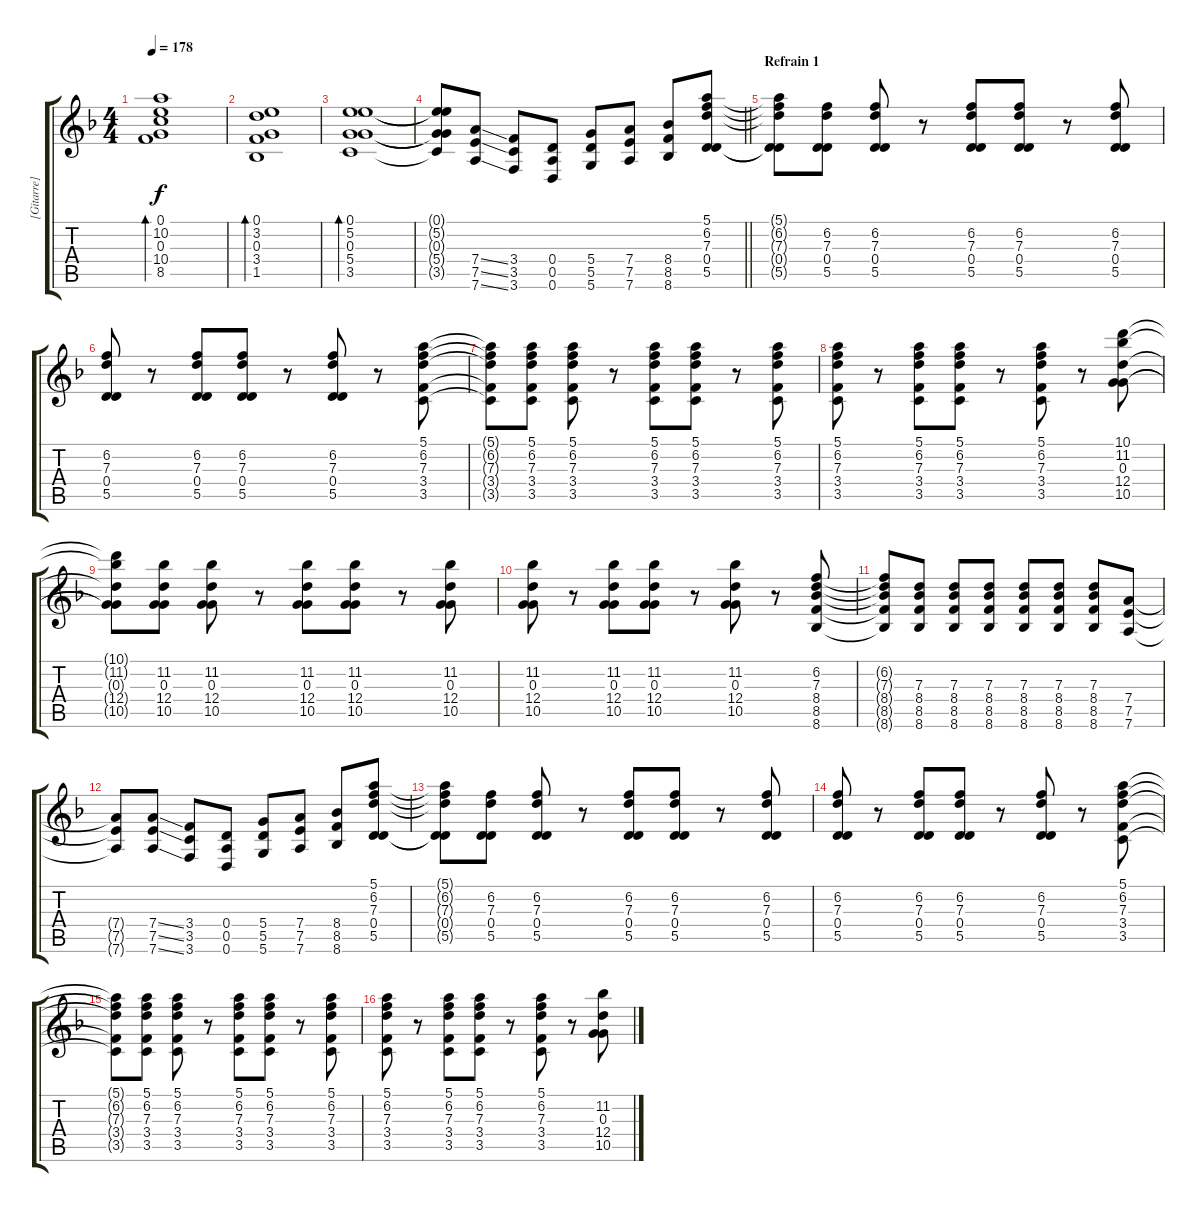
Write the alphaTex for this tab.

\track ("[Gitarre]" "[Gitarre]") {instrument distortionguitar}
\staff {score tabs}
\tuning (E4 B3 G3 D3 A2 D2) {hide}
\ts (4 4)
\tempo 178
\clef g2
\ks dminor
(0.1 10.2 0.3 10.4 8.5).1{bd 120 dy f} |
(0.1 3.2 0.3 3.4 1.5).1{bd 120} |
(0.1 5.2 0.3 5.4 3.5).1{bd 120} |
\barLineRight lightlight
(0.1{t} 5.2{t} 0.3{t} 5.4{t} 3.5{t}).8 (7.4{ss} 7.5{ss} 7.6{ss}).8{balance 5 instrument distortionguitar} (3.4 3.5 3.6).8 (0.4 0.5 0.6).8 (5.4 5.5 5.6).8 (7.4 7.5 7.6).8 (8.4 8.5 8.6).8 (5.1 6.2 7.3 0.4 5.5).8 |
\section ("" "Refrain 1")
(5.1{t} 6.2{t} 7.3{t} 0.4{t} 5.5{t}).8 (6.2 7.3 0.4 5.5).8 (6.2 7.3 0.4 5.5).8 r.8 (6.2 7.3 0.4 5.5).8 (6.2 7.3 0.4 5.5).8 r.8 (6.2 7.3 0.4 5.5).8 |
(6.2 7.3 0.4 5.5).8 r.8 (6.2 7.3 0.4 5.5).8 (6.2 7.3 0.4 5.5).8 r.8 (6.2 7.3 0.4 5.5).8 r.8 (5.1 6.2 7.3 3.4 3.5).8 |
(5.1{t} 6.2{t} 7.3{t} 3.4{t} 3.5{t}).8 (5.1 6.2 7.3 3.4 3.5).8 (5.1 6.2 7.3 3.4 3.5).8 r.8 (5.1 6.2 7.3 3.4 3.5).8 (5.1 6.2 7.3 3.4 3.5).8 r.8 (5.1 6.2 7.3 3.4 3.5).8 |
(5.1 6.2 7.3 3.4 3.5).8 r.8 (5.1 6.2 7.3 3.4 3.5).8 (5.1 6.2 7.3 3.4 3.5).8 r.8 (5.1 6.2 7.3 3.4 3.5).8 r.8 (10.1 11.2 0.3 12.4 10.5).8 |
(10.1{t} 11.2{t} 0.3{t} 12.4{t} 10.5{t}).8 (11.2 0.3 12.4 10.5).8 (11.2 0.3 12.4 10.5).8 r.8 (11.2 0.3 12.4 10.5).8 (11.2 0.3 12.4 10.5).8 r.8 (11.2 0.3 12.4 10.5).8 |
(11.2 0.3 12.4 10.5).8 r.8 (11.2 0.3 12.4 10.5).8 (11.2 0.3 12.4 10.5).8 r.8 (11.2 0.3 12.4 10.5).8 r.8 (6.2 7.3 8.4 8.5 8.6).8 |
(6.2{t} 7.3{t} 8.4{t} 8.5{t} 8.6{t}).8 (7.3 8.4 8.5 8.6).8 (7.3 8.4 8.5 8.6).8 (7.3 8.4 8.5 8.6).8 (7.3 8.4 8.5 8.6).8 (7.3 8.4 8.5 8.6).8 (7.3 8.4 8.5 8.6).8 (7.4 7.5 7.6).8 |
(7.4{t} 7.5{t} 7.6{t}).8 (7.4{ss} 7.5{ss} 7.6{ss}).8 (3.4 3.5 3.6).8 (0.4 0.5 0.6).8 (5.4 5.5 5.6).8 (7.4 7.5 7.6).8 (8.4 8.5 8.6).8 (5.1 6.2 7.3 0.4 5.5).8 |
(5.1{t} 6.2{t} 7.3{t} 0.4{t} 5.5{t}).8 (6.2 7.3 0.4 5.5).8 (6.2 7.3 0.4 5.5).8 r.8 (6.2 7.3 0.4 5.5).8 (6.2 7.3 0.4 5.5).8 r.8 (6.2 7.3 0.4 5.5).8 |
(6.2 7.3 0.4 5.5).8 r.8 (6.2 7.3 0.4 5.5).8 (6.2 7.3 0.4 5.5).8 r.8 (6.2 7.3 0.4 5.5).8 r.8 (5.1 6.2 7.3 3.4 3.5).8 |
(5.1{t} 6.2{t} 7.3{t} 3.4{t} 3.5{t}).8 (5.1 6.2 7.3 3.4 3.5).8 (5.1 6.2 7.3 3.4 3.5).8 r.8 (5.1 6.2 7.3 3.4 3.5).8 (5.1 6.2 7.3 3.4 3.5).8 r.8 (5.1 6.2 7.3 3.4 3.5).8 |
(5.1 6.2 7.3 3.4 3.5).8 r.8 (5.1 6.2 7.3 3.4 3.5).8 (5.1 6.2 7.3 3.4 3.5).8 r.8 (5.1 6.2 7.3 3.4 3.5).8 r.8 (11.2 0.3 12.4 10.5).8
